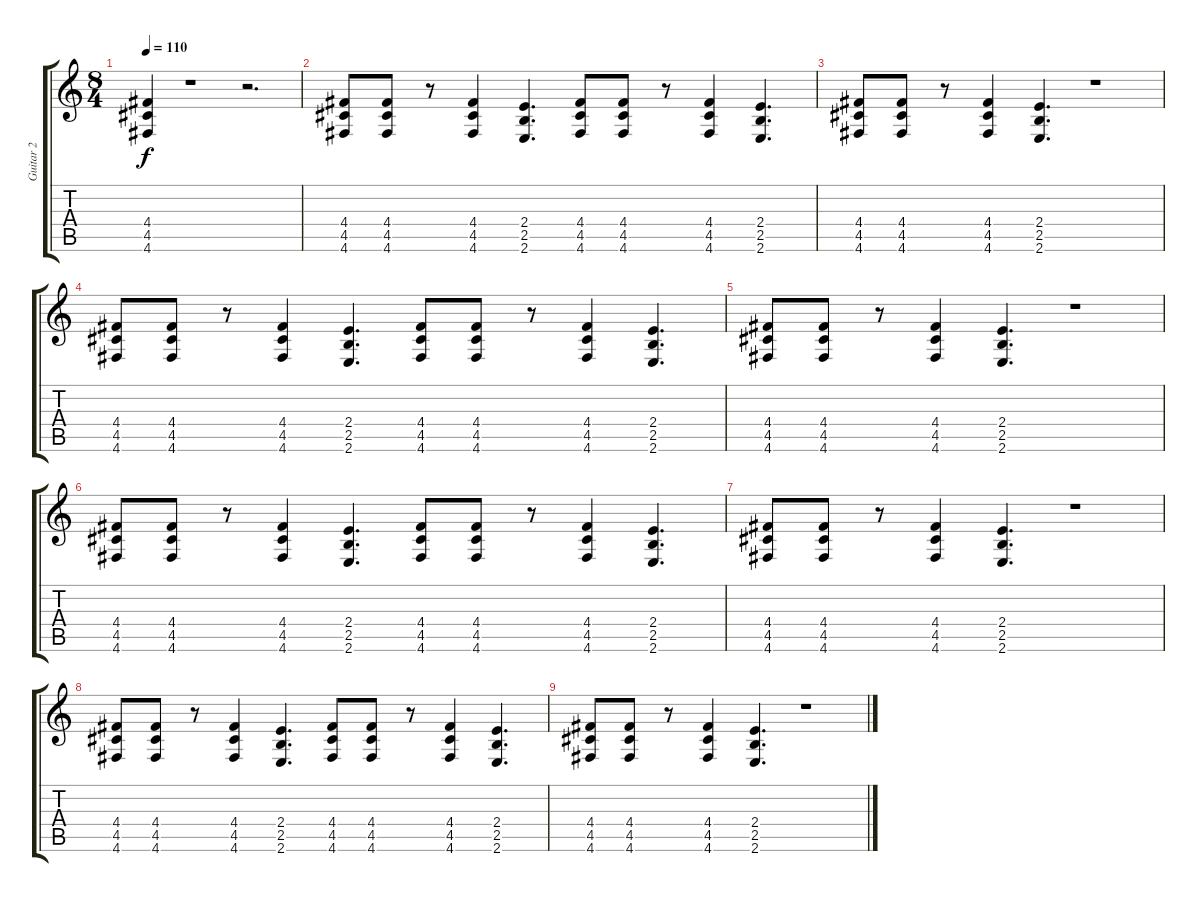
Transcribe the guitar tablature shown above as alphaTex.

\track ("Guitar 2" "Guitar 2") {instrument distortionguitar}
\staff {score tabs}
\tuning (E4 B3 G3 D3 A2 D2) {hide}
\ts (8 4)
\tempo 110
\clef g2
\ks c
(4.4 4.5 4.6).4{dy f} r.1 r.2{d} |
(4.4 4.5 4.6).8 (4.4 4.5 4.6).8 r.8 (4.4 4.5 4.6).4 (2.4 2.5 2.6).4{d} (4.4 4.5 4.6).8 (4.4 4.5 4.6).8 r.8 (4.4 4.5 4.6).4 (2.4 2.5 2.6).4{d} |
(4.4 4.5 4.6).8 (4.4 4.5 4.6).8 r.8 (4.4 4.5 4.6).4 (2.4 2.5 2.6).4{d} r.1 |
(4.4 4.5 4.6).8 (4.4 4.5 4.6).8 r.8 (4.4 4.5 4.6).4 (2.4 2.5 2.6).4{d} (4.4 4.5 4.6).8 (4.4 4.5 4.6).8 r.8 (4.4 4.5 4.6).4 (2.4 2.5 2.6).4{d} |
(4.4 4.5 4.6).8 (4.4 4.5 4.6).8 r.8 (4.4 4.5 4.6).4 (2.4 2.5 2.6).4{d} r.1 |
(4.4 4.5 4.6).8 (4.4 4.5 4.6).8 r.8 (4.4 4.5 4.6).4 (2.4 2.5 2.6).4{d} (4.4 4.5 4.6).8 (4.4 4.5 4.6).8 r.8 (4.4 4.5 4.6).4 (2.4 2.5 2.6).4{d} |
(4.4 4.5 4.6).8 (4.4 4.5 4.6).8 r.8 (4.4 4.5 4.6).4 (2.4 2.5 2.6).4{d} r.1 |
(4.4 4.5 4.6).8 (4.4 4.5 4.6).8 r.8 (4.4 4.5 4.6).4 (2.4 2.5 2.6).4{d} (4.4 4.5 4.6).8 (4.4 4.5 4.6).8 r.8 (4.4 4.5 4.6).4 (2.4 2.5 2.6).4{d} |
(4.4 4.5 4.6).8 (4.4 4.5 4.6).8 r.8 (4.4 4.5 4.6).4 (2.4 2.5 2.6).4{d} r.1
